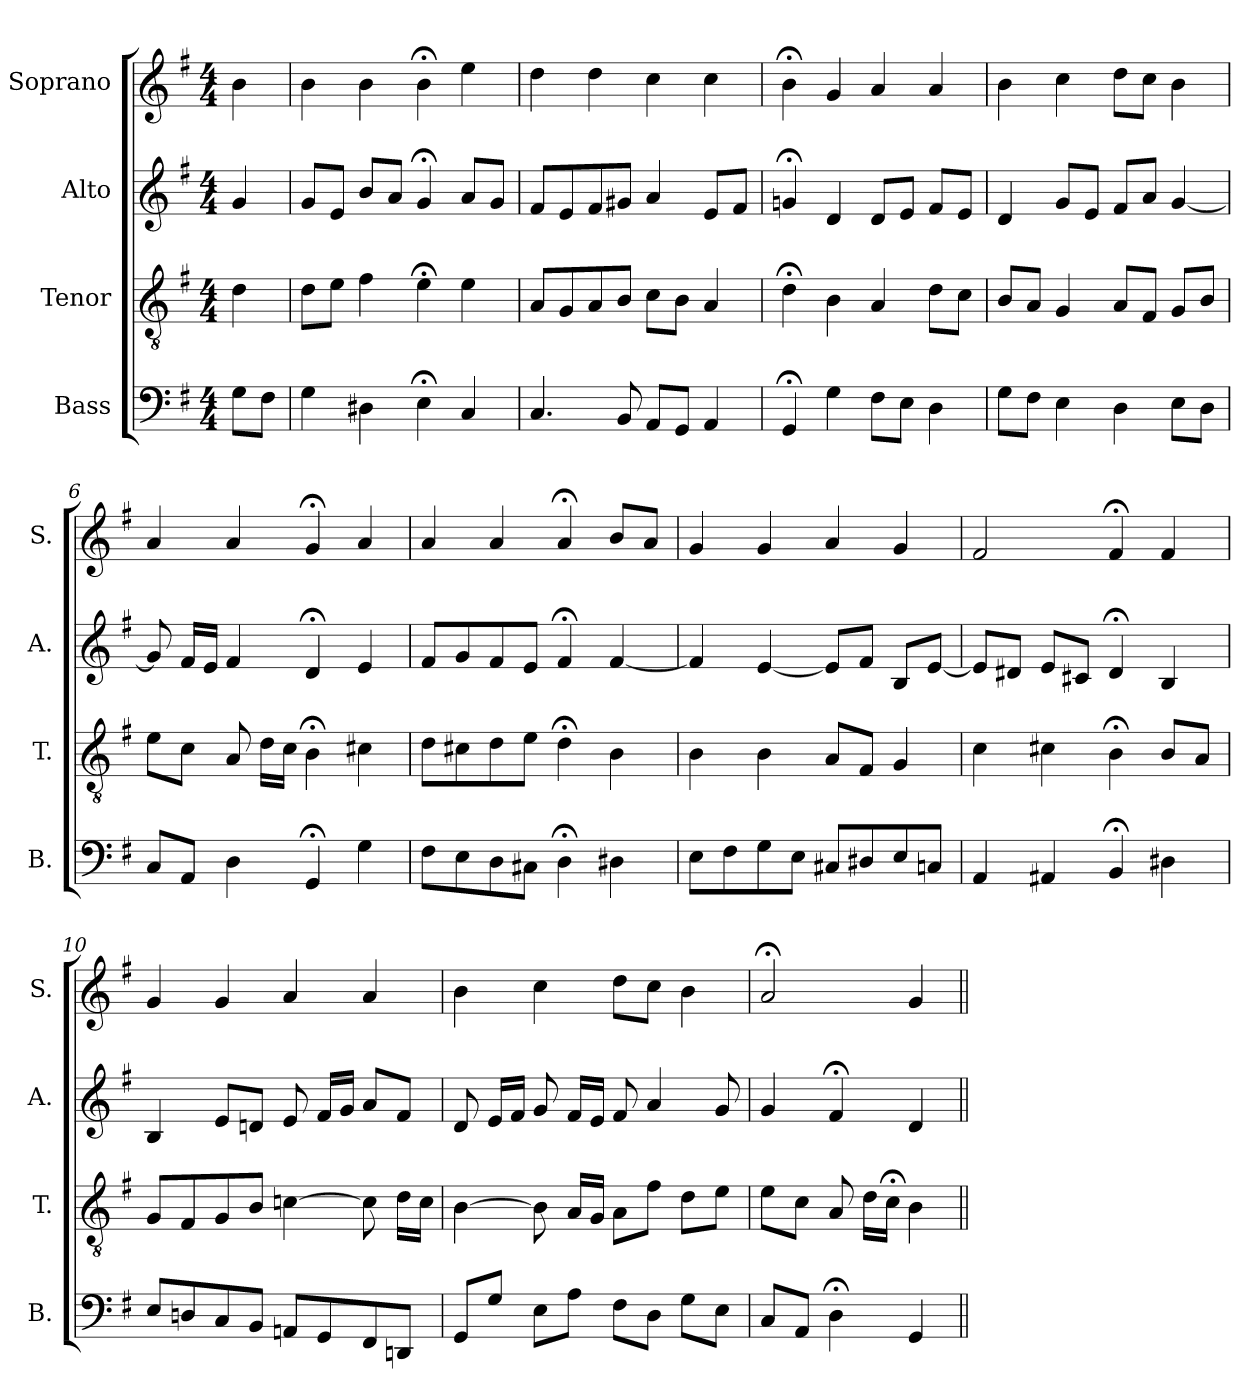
**kern	**kern	**kern	**kern
*part4	*part3	*part2	*part1
*staff4	*staff3	*staff2	*staff1
*I"Bass	*I"Tenor	*I"Alto	*I"Soprano
*I'B.	*I'T.	*I'A.	*I'S.
*clefF4	*clefGv2	*clefG2	*clefG2
*	*ITrd7c12	*	*
*k[f#]	*k[f#]	*k[f#]	*k[f#]
*G:	*G:	*G:	*G:
*M4/4	*M4/4	*M4/4	*M4/4
=1	=1	=1	=1
8G\L	4D\	4g/	4b\
8F#\J	.	.	.
=2	=2	=2	=2
4G\	8D\L	8g/L	4b\
.	8E\J	8e/J	.
4D#X\	4F#\	8b/L	4b\
.	.	8a/J	.
4E;<\	4E;<\	4g;</	4b;<\
4C/	4E\	8a/L	4ee\
.	.	8g/J	.
=3	=3	=3	=3
4.C/	8AA/L	8f#/L	4dd\
.	8GG/	8e/	.
.	8AA/	8f#/	4dd\
8BB/	8BB/J	8g#X/J	.
8AA/L	8C\L	4a/	4cc\
8GG/J	8BB\J	.	.
4AA/	4AA/	8e/L	4cc\
.	.	8f#/J	.
=4	=4	=4	=4
4GG;</	4D;<\	4gn;</	4b;<\
4G\	4BB\	4d/	4g/
8F#\L	4AA/	8d/L	4a/
8E\J	.	8e/J	.
4D\	8D\L	8f#/L	4a/
.	8C\J	8e/J	.
!!LO:LB:g=z
=5	=5	=5	=5
8G\L	8BB/L	4d/	4b\
8F#\J	8AA/J	.	.
4E\	4GG/	8g/L	4cc\
.	.	8e/J	.
4D\	8AA/L	8f#/L	8dd\L
.	8FF#/J	8a/J	8cc\J
8E\L	8GG/L	[4g/	4b\
8D\J	8BB/J	.	.
=6	=6	=6	=6
8C/L	8E\L	8g/]	4a/
8AA/J	8C\J	16f#/LL	.
.	.	16e/JJ	.
4D\	8AA/	4f#/	4a/
.	16D\LL	.	.
.	16C\JJ	.	.
4GG;</	4BB;<\	4d;</	4g;</
4G\	4C#X\	4e/	4a/
=7	=7	=7	=7
8F#\L	8D\L	8f#/L	4a/
8E\	8C#X\	8g/	.
8D\	8D\	8f#/	4a/
8C#X\J	8E\J	8e/J	.
4D;<\	4D;<\	4f#;</	4a;</
4D#X\	4BB\	[4f#/	8b/L
.	.	.	8a/J
=8	=8	=8	=8
8E\L	4BB\	4f#/]	4g/
8F#\	.	.	.
8G\	4BB\	[4e/	4g/
8E\J	.	.	.
8C#X/L	8AA/L	8e/L]	4a/
8D#X/	8FF#/J	8f#/J	.
8E/	4GG/	8B/L	4g/
8Cn/J	.	[8e/J	.
!!LO:PB:g=z
=9	=9	=9	=9
4AA/	4C\	8e/L]	2f#/
.	.	8d#X/J	.
4AA#X/	4C#X\	8e/L	.
.	.	8c#X/J	.
4BB;</	4BB;<\	4d#;</	4f#;</
4D#X\	8BB/L	4B/	4f#/
.	8AA/J	.	.
=10	=10	=10	=10
8E/L	8GG/L	4B/	4g/
8Dn/	8FF#/	.	.
8C/	8GG/	8e/L	4g/
8BB/J	8BB/J	8dn/J	.
8AAn/L	[4Cn\	8e/	4a/
8GG/	.	16f#/LL	.
.	.	16g/JJ	.
8FF#/	8C\]	8a/L	4a/
8DDn/J	16D\LL	8f#/J	.
.	16C\JJ	.	.
=11	=11	=11	=11
8GG/L	[4BB\	8d/	4b\
8G/J	.	16e/LL	.
.	.	16f#/JJ	.
8E\L	8BB\]	8g/	4cc\
8A\J	16AA/LL	16f#/LL	.
.	16GG/JJ	16e/JJ	.
8F#\L	8AA\L	8f#/	8dd\L
8D\J	8F#\J	4a/	8cc\J
8G\L	8D\L	.	4b\
8E\J	8E\J	8g/	.
=12	=12	=12	=12
8C/L	8E\L	4g/	2a;</
8AA/J	8C\J	.	.
4D;<\	8AA/	4f#;</	.
.	16D\LL	.	.
.	16C;<\JJ	.	.
4GG/	4BB\	4d/	4g/
=||	=||	=||	=||
*-	*-	*-	*-
